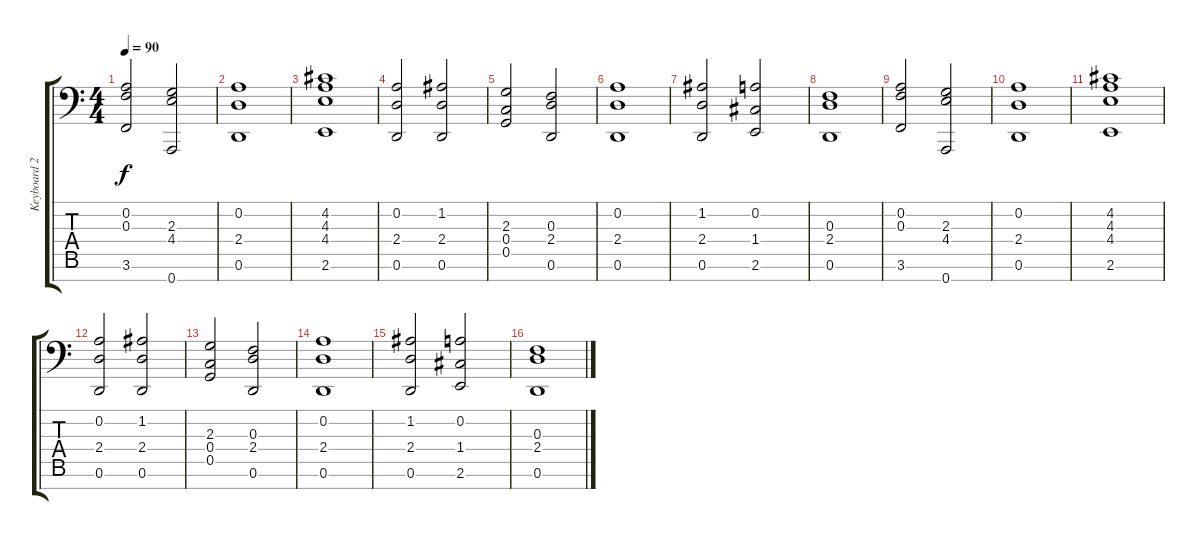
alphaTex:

\track ("Keyboard 2" "Keyboard 2") {instrument stringensemble1}
\staff {score tabs}
\tuning (D4 A3 F3 C3 G2 D2 A1) {hide}
\ts (4 4)
\tempo 90
\clef f4
\ks c
(0.2 0.3 3.6).2{dy f} (2.3 4.4 0.7).2 |
(0.2 2.4 0.6).1 |
(4.2 4.3 4.4 2.6).1 |
(0.2 2.4 0.6).2 (1.2 2.4 0.6).2 |
(2.3 0.4 0.5).2 (0.3 2.4 0.6).2 |
(0.2 2.4 0.6).1{volume 14} |
(1.2 2.4 0.6).2 (0.2 1.4 2.6).2 |
(0.3 2.4 0.6).1 |
(0.2 0.3 3.6).2 (2.3 4.4 0.7).2 |
(0.2 2.4 0.6).1 |
(4.2 4.3 4.4 2.6).1 |
(0.2 2.4 0.6).2 (1.2 2.4 0.6).2 |
(2.3 0.4 0.5).2 (0.3 2.4 0.6).2 |
(0.2 2.4 0.6).1{volume 14} |
(1.2 2.4 0.6).2 (0.2 1.4 2.6).2 |
(0.3 2.4 0.6).1
